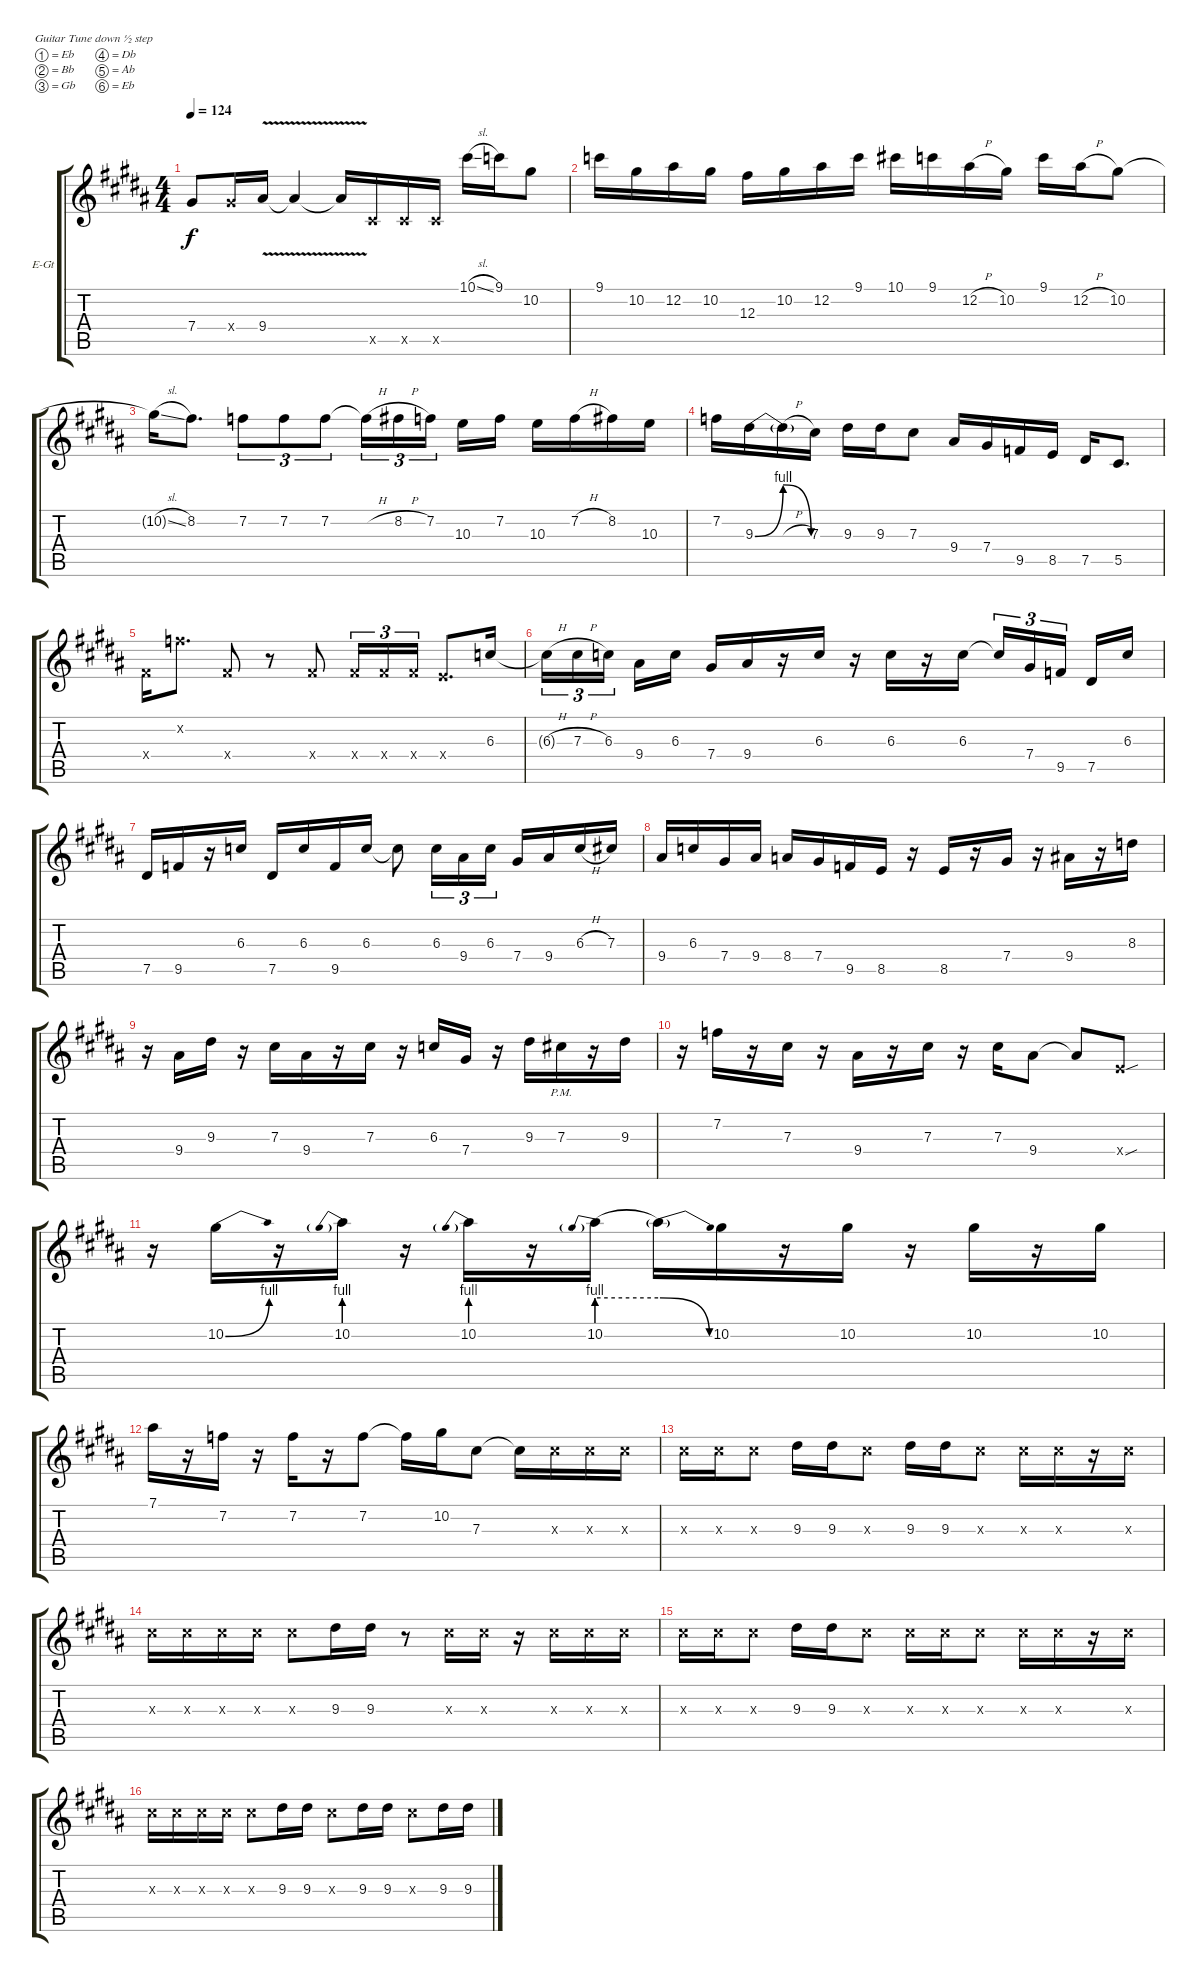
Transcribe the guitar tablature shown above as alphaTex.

\bracketExtendMode groupsimilarinstruments
\firstSystemTrackNameOrientation horizontal
\otherSystemsTrackNameOrientation horizontal
\track ("Untitled" "E-Gt") {instrument overdrivenguitar}
\staff {score tabs}
\tuning (Eb4 Bb3 Gb3 Db3 Ab2 Eb2)
\ts (4 4)
\tempo 124
\clef g2
\ks g#minor
7.4.8{dy f} 7.4{x}.16 9.4{v}.16 9.4{v t}.4 9.4{v t}.16 5.5{x}.16 5.5{x}.16 5.5{x}.16 10.1{sl}.16 9.1.16 10.2.8 |
\ks b
9.1.16 10.2.16 12.2.16 10.2.16 12.3.16 10.2.16 12.2.16 9.1.16 10.1.16 9.1.16 12.2{h}.16 10.2.16 9.1.16 12.2{h}.16 10.2.8 |
\ks g#minor
10.2{sl t}.16 8.2.8{d} 7.2.8{tu (3 2)} 7.2.8{tu (3 2)} 7.2.8{tu (3 2)} 7.2{h t}.16{tu (3 2)} 8.2{h}.16{tu (3 2)} 7.2.16{tu (3 2)} 10.3.16 7.2.16 10.3.16 7.2{h}.16 8.2.16 10.3.16 |
7.2.16 9.3{be (bendrelease 0 0 30 4 30 4 60 0)}.16 9.3{h t}.16 7.3.16 9.3.16 9.3.16 7.3.8 9.4.16 7.4.16 9.5.16 8.5.16 7.5.16 5.5.8{d} |
\ks b
5.4{x}.16 7.2{x}.8{d} 5.4{x}.8 r.8 5.4{x}.8 5.4{x}.16{tu (3 2)} 5.4{x}.16{tu (3 2)} 5.4{x}.16{tu (3 2)} 3.4{x}.8{d} 6.3.16 |
\ks g#minor
6.3{h t}.16{tu (3 2)} 7.3{h}.16{tu (3 2)} 6.3.16{tu (3 2)} 9.4.16 6.3.16 7.4.16 9.4.16 r.16 6.3.16 r.16 6.3.16 r.16 6.3.16 6.3{t}.16{tu (3 2)} 7.4.16{tu (3 2)} 9.5.16{tu (3 2)} 7.5.16 6.3.16 |
7.5.16 9.5.16 r.16 6.3.16 7.5.16 6.3.16 9.5.16 6.3.16 6.3{t}.8 6.3.16{tu (3 2)} 9.4.16{tu (3 2)} 6.3.16{tu (3 2)} 7.4.16 9.4.16 6.3{h}.16 7.3.16 |
\ks b
9.4.16 6.3.16 7.4.16 9.4.16 8.4.16 7.4.16 9.5.16 8.5.16 r.16 8.5.16 r.16 7.4.16 r.16 9.4.16 r.16 8.3.16 |
\ks g#minor
r.16 9.4.16 9.3.16 r.16 7.3.16 9.4.16 r.16 7.3.16 r.16 6.3.16 7.4.16 r.16 9.3.16 7.3{pm}.16 r.16 9.3.16 |
r.16 7.2.16 r.16 7.3.16 r.16 9.4.16 r.16 7.3.16 r.16 7.3.16 9.4.8 9.4{t}.8 3.4{sou x}.8 |
\ks b
r.16 10.2{be (bend 0 0 60 4)}.16 r.16 10.2{be (prebend 0 4 60 4)}.16 r.16 10.2{be (prebend 0 4 60 4)}.16 r.16 10.2{be (prebend 0 4 60 4)}.16 10.2{be (release 0 4 60 0) t}.16 10.2.16 r.16 10.2.16 r.16 10.2.16 r.16 10.2.16 |
\ks g#minor
7.1.16 r.16 7.2.16 r.16 7.2.16 r.16 7.2.8 7.2{t}.16 10.2.16 7.3.8 7.3{t}.16 7.3{x}.16 7.3{x}.16 7.3{x}.16 |
7.3{x}.16 7.3{x}.16 7.3{x}.8 9.3.16 9.3.16 7.3{x}.8 9.3.16 9.3.16 7.3{x}.8 7.3{x}.16 7.3{x}.16 r.16 7.3{x}.16 |
\ks b
7.3{x}.16 7.3{x}.16 7.3{x}.16 7.3{x}.16 7.3{x}.8 9.3.16 9.3.16 r.8 7.3{x}.16 7.3{x}.16 r.16 7.3{x}.16 7.3{x}.16 7.3{x}.16 |
\ks g#minor
7.3{x}.16 7.3{x}.16 7.3{x}.8 9.3.16 9.3.16 7.3{x}.8 7.3{x}.16 7.3{x}.16 7.3{x}.8 7.3{x}.16 7.3{x}.16 r.16 7.3{x}.16 |
7.3{x}.16 7.3{x}.16 7.3{x}.16 7.3{x}.16 7.3{x}.8 9.3.16 9.3.16 7.3{x}.8 9.3.16 9.3.16 7.3{x}.8 9.3.16 9.3.16
